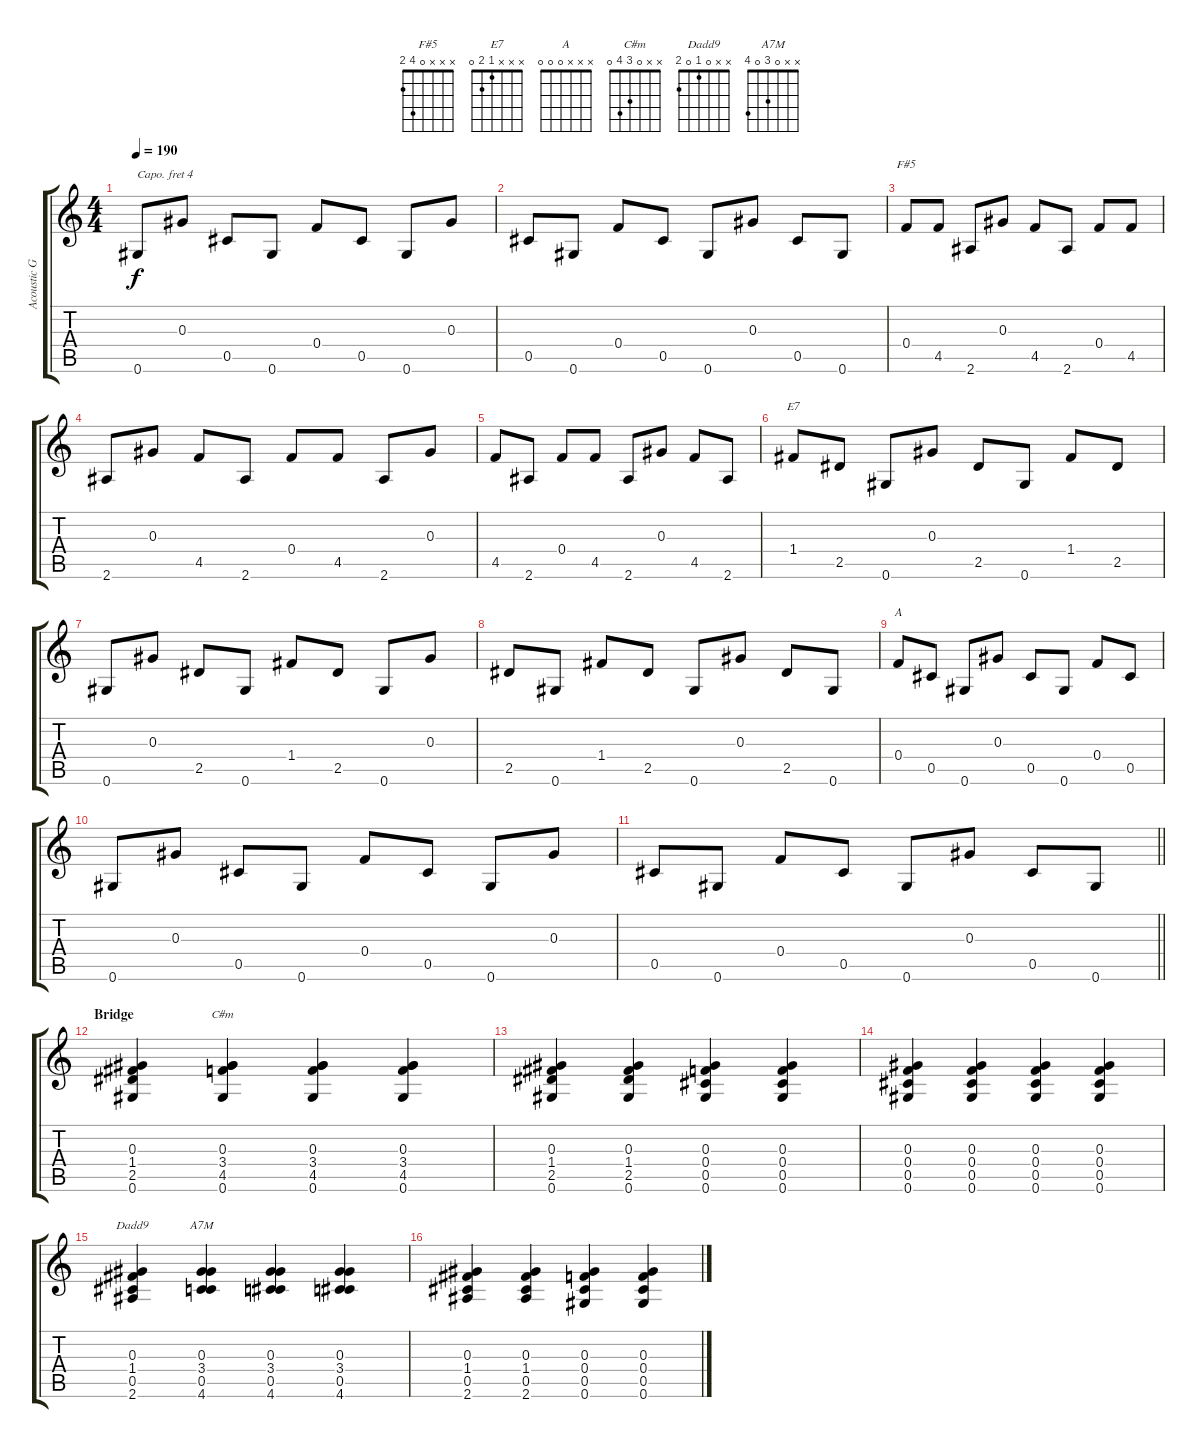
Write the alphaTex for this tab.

\track ("Acoustic Guitar" "Acoustic G") {instrument acousticguitarsteel}
\staff {score tabs}
\capo 4
\tuning (E4 B3 E3 Db3 A2 E2) {hide}
\chord ("F#5" x x x 0 4 2)
\chord ("E7" x x x 1 2 0)
\chord ("A" x x x 0 0 0)
\chord ("C#m" x x 0 3 4 0)
\chord ("Dadd9" x x 0 1 0 2)
\chord ("A7M" x x 0 3 0 4)
\ts (4 4)
\tempo 190
\clef g2
\ks c
0.6.8{dy f} 0.3.8 0.5.8 0.6.8 0.4.8 0.5.8 0.6.8 0.3.8 |
0.5.8 0.6.8 0.4.8 0.5.8 0.6.8 0.3.8 0.5.8 0.6.8 |
0.4.8{ch "F#5"} 4.5.8 2.6.8 0.3.8 4.5.8 2.6.8 0.4.8 4.5.8 |
2.6.8 0.3.8 4.5.8 2.6.8 0.4.8 4.5.8 2.6.8 0.3.8 |
4.5.8 2.6.8 0.4.8 4.5.8 2.6.8 0.3.8 4.5.8 2.6.8 |
1.4.8{ch "E7"} 2.5.8 0.6.8 0.3.8 2.5.8 0.6.8 1.4.8 2.5.8 |
0.6.8 0.3.8 2.5.8 0.6.8 1.4.8 2.5.8 0.6.8 0.3.8 |
2.5.8 0.6.8 1.4.8 2.5.8 0.6.8 0.3.8 2.5.8 0.6.8 |
0.4.8{ch "A"} 0.5.8 0.6.8 0.3.8 0.5.8 0.6.8 0.4.8 0.5.8 |
0.6.8 0.3.8 0.5.8 0.6.8 0.4.8 0.5.8 0.6.8 0.3.8 |
\barLineRight lightlight
0.5.8 0.6.8 0.4.8 0.5.8 0.6.8 0.3.8 0.5.8 0.6.8 |
\section ("" "Bridge")
(0.3 1.4 2.5 0.6).4 (0.3 3.4 4.5 0.6).4{ch "C#m"} (0.3 3.4 4.5 0.6).4 (0.3 3.4 4.5 0.6).4 |
(0.3 1.4 2.5 0.6).4 (0.3 1.4 2.5 0.6).4 (0.3 0.4 0.5 0.6).4 (0.3 0.4 0.5 0.6).4 |
(0.3 0.4 0.5 0.6).4 (0.3 0.4 0.5 0.6).4 (0.3 0.4 0.5 0.6).4 (0.3 0.4 0.5 0.6).4 |
(0.3 1.4 0.5 2.6).4{ch "Dadd9"} (0.3 3.4 0.5 4.6).4{ch "A7M"} (0.3 3.4 0.5 4.6).4 (0.3 3.4 0.5 4.6).4 |
(0.3 1.4 0.5 2.6).4 (0.3 1.4 0.5 2.6).4 (0.3 0.4 0.5 0.6).4 (0.3 0.4 0.5 0.6).4
